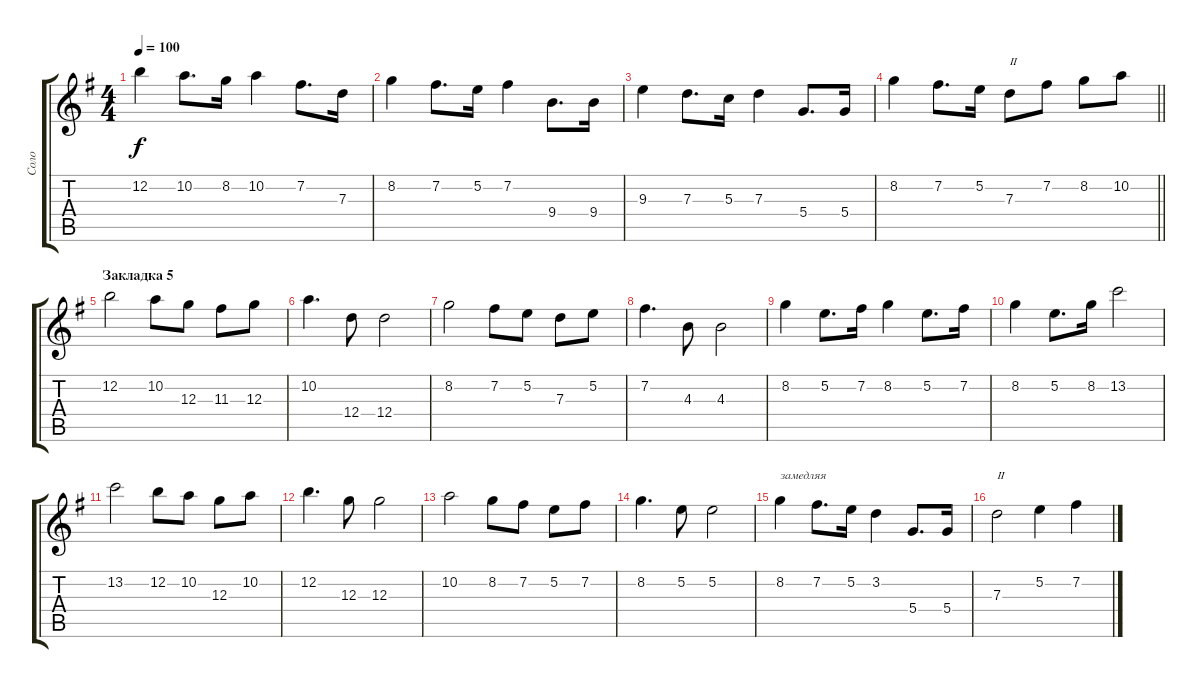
\track ("Соло" "Соло") {instrument overdrivenguitar}
\staff {score tabs}
\tuning (E4 B3 G3 D3 A2 E2) {hide}
\ts (4 4)
\tempo 100
\clef g2
\ks g
12.2.4{dy f} 10.2.8{d} 8.2.16 10.2.4 7.2.8{d} 7.3.16 |
8.2.4 7.2.8{d} 5.2.16 7.2.4 9.4.8{d} 9.4.16 |
9.3.4 7.3.8{d} 5.3.16 7.3.4 5.4.8{d} 5.4.16 |
\barLineRight lightlight
8.2.4 7.2.8{d} 5.2.16 7.3.8{txt "II"} 7.2.8 8.2.8 10.2.8 |
\section ("" "Закладка 5")
12.2.2 10.2.8 12.3.8 11.3.8 12.3.8 |
10.2.4{d} 12.4.8 12.4.2 |
8.2.2 7.2.8 5.2.8 7.3.8 5.2.8 |
7.2.4{d} 4.3.8 4.3.2 |
8.2.4 5.2.8{d} 7.2.16 8.2.4 5.2.8{d} 7.2.16 |
8.2.4 5.2.8{d} 8.2.16 13.2.2 |
13.2.2 12.2.8 10.2.8 12.3.8 10.2.8 |
12.2.4{d} 12.3.8 12.3.2 |
10.2.2 8.2.8 7.2.8 5.2.8 7.2.8 |
8.2.4{d} 5.2.8 5.2.2 |
8.2.4{txt "замедляя"} 7.2.8{d} 5.2.16 3.2.4 5.4.8{d} 5.4.16 |
7.3.2{txt "II"} 5.2.4 7.2.4
